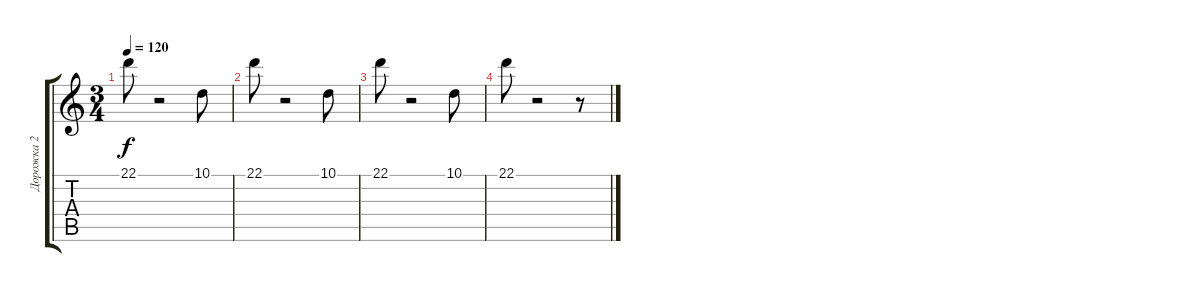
\track ("Дорожка 2" "Дорожка 2") {instrument acousticgrandpiano}
\staff {score tabs}
\tuning (E4 B3 G3 D3 A2 E2) {hide}
\ts (3 4)
\tempo 120
\clef g2
\ks aminor
22.1.8{dy f} r.2 10.1.8 |
22.1.8 r.2 10.1.8 |
22.1.8 r.2 10.1.8 |
22.1.8 r.2 r.8
